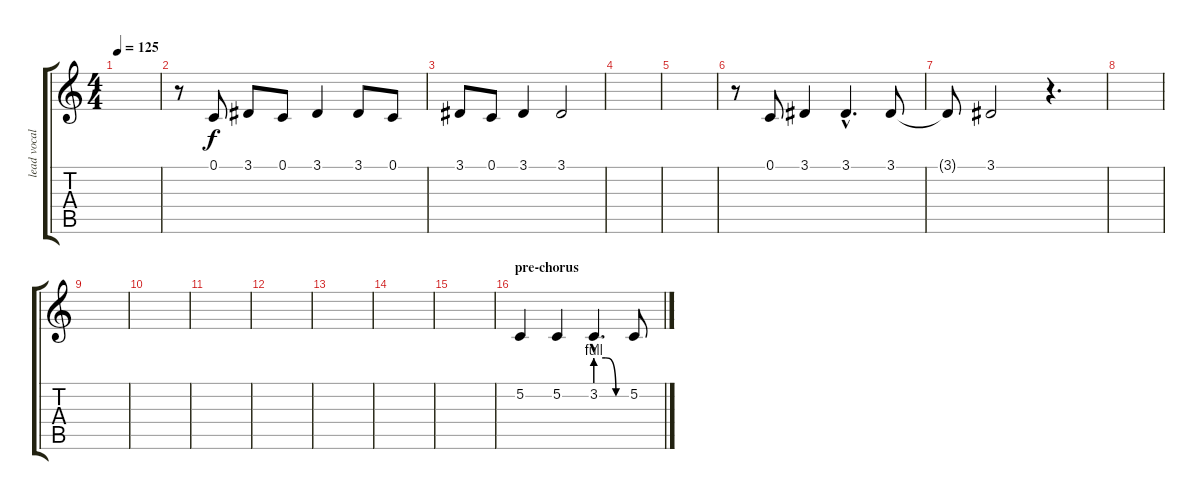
\track ("lead vocals" "lead vocal") {instrument piccolo}
\staff {score tabs}
\tuning (C4 G3 Eb3 Bb2 F2 C2) {hide}
\ts (4 4)
\tempo 125
\clef g2
\ks c
|
r.8 0.1.8 3.1.8 0.1.8 3.1.4 3.1.8 0.1.8 |
3.1.8 0.1.8 3.1.4 3.1.2 |
|
|
r.8 0.1.8 3.1.4 3.1{hac}.4{d} 3.1.8 |
3.1{t}.8 3.1.2 r.4{d} |
\section ("" "")
|
|
|
|
|
|
|
|
\section ("" "pre-chorus")
5.2.4 5.2.4 3.2{be (custom 0 4 20 4 40 0 60 0) hac}.4{d} 5.2.8
